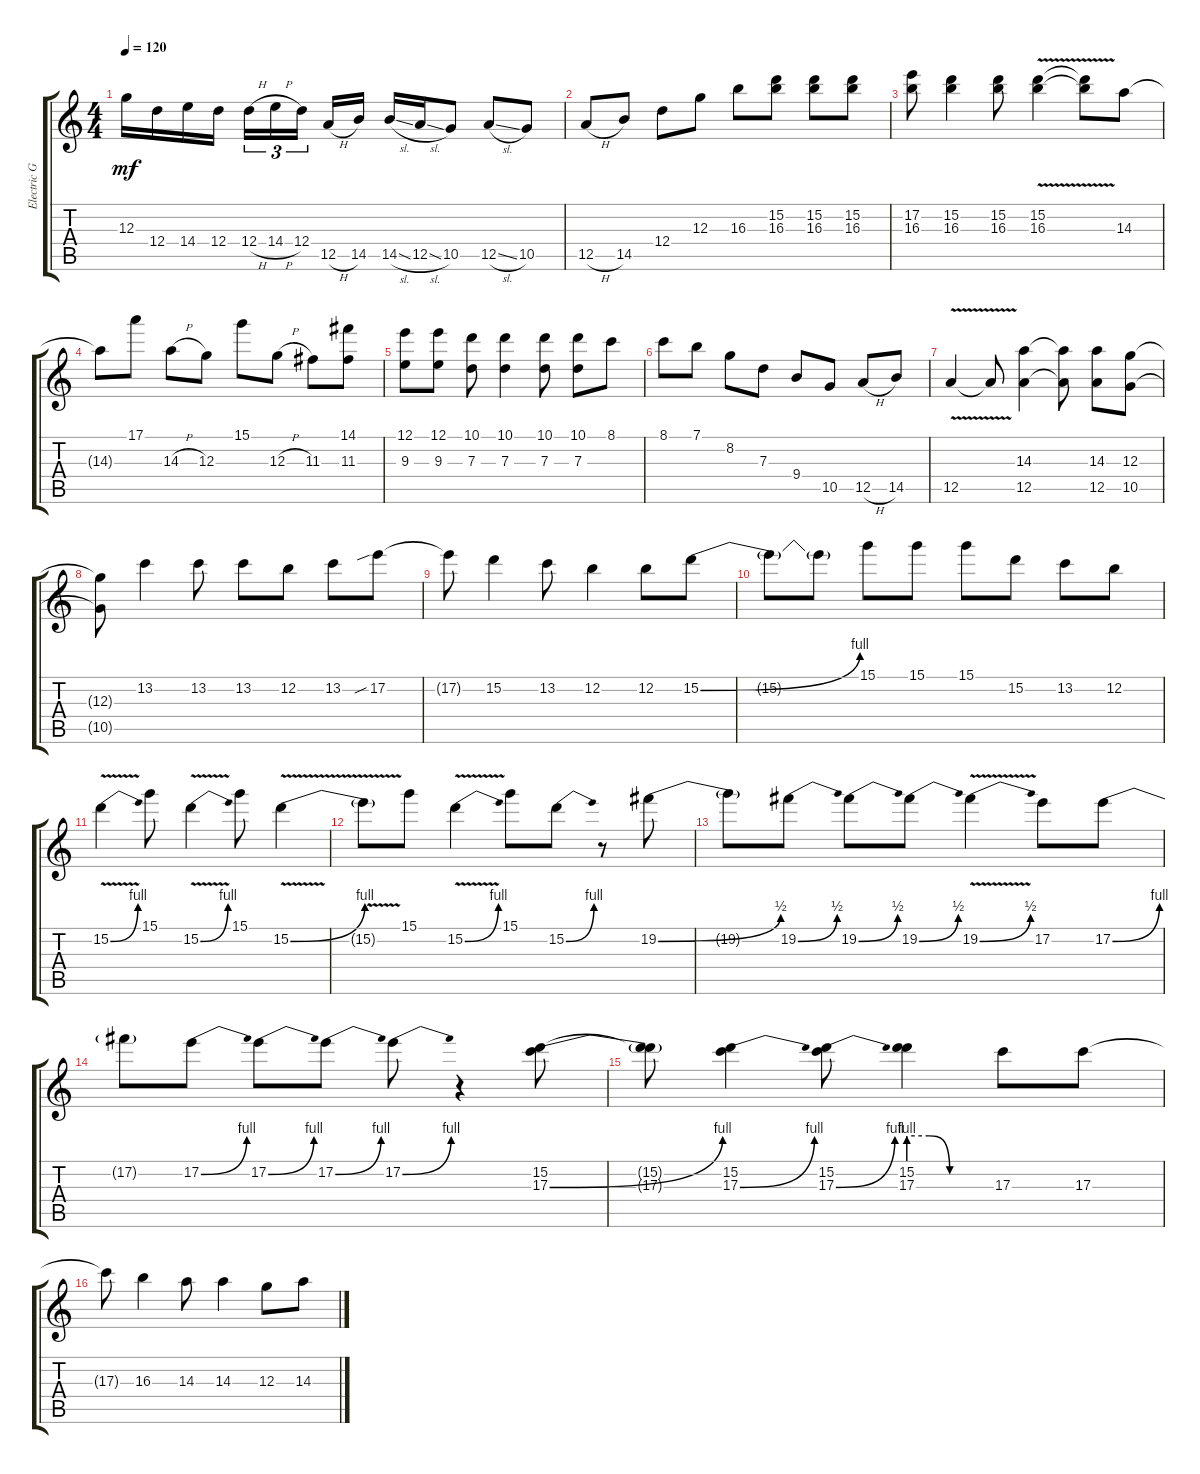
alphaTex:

\track ("Electric Guitar" "Electric G") {instrument overdrivenguitar}
\staff {score tabs}
\tuning (E4 B3 G3 D3 A2 E2) {hide}
\ts (4 4)
\tempo 120
\clef g2
\ks c
12.3.16{dy mf} 12.4.16 14.4.16 12.4.16 12.4{h}.16{tu (3 2)} 14.4{h}.16{tu (3 2)} 12.4.16{tu (3 2)} 12.5{h}.16 14.5.16 14.5{sl}.16 12.5{sl}.16 10.5.8 12.5{sl}.8 10.5.8 |
12.5{h}.8 14.5.8 12.4.8 12.3.8 16.3.8 (15.2 16.3).8 (15.2 16.3).8 (15.2 16.3).8 |
(17.2 16.3).8 (15.2 16.3).4 (15.2 16.3).8 (15.2{v} 16.3).4 (15.2{v t} 16.3{t}).8 14.3.8 |
14.3{t}.8 17.1.8 14.3{h}.8 12.3.8 15.1.8 12.3{h}.8 11.3.8 (14.1 11.3).8 |
(12.1 9.3).8 (12.1 9.3).8 (10.1 7.3).8 (10.1 7.3).4 (10.1 7.3).8 (10.1 7.3).8 8.1.8 |
8.1.8 7.1.8 8.2.8 7.3.8 9.4.8 10.5.8 12.5{h}.8 14.5.8 |
12.5{v}.4 12.5{v t}.8 (14.3 12.5).4 (14.3{t} 12.5{t}).8 (14.3 12.5).8 (12.3 10.5).8 |
(12.3{t} 10.5{t}).8 13.2.4 13.2.8 13.2.8 12.2.8 13.2.8 17.2{sib}.8 |
17.2{t}.8 15.2.4 13.2.8 12.2.4 12.2.8 15.2{be (bend 0 0 60 4)}.8 |
15.2{t}.8 15.2{t}.8 15.1.8 15.1.8 15.1.8 15.2.8 13.2.8 12.2.8 |
15.2{be (bend 0 0 60 4) v}.4 15.1.8 15.2{be (bend 0 0 60 4) v}.4 15.1.8 15.2{be (bend 0 0 60 4) v}.4 |
15.2{v t}.8 15.1.8 15.2{be (bend 0 0 60 4) v}.4 15.1.8 15.2{be (bend 0 0 60 4)}.8 r.8 19.2{be (bend 0 0 60 2)}.8 |
19.2{t}.8 19.2{be (bend 0 0 60 2)}.8 19.2{be (bend 0 0 60 2)}.8 19.2{be (bend 0 0 60 2)}.8 19.2{be (bend 0 0 60 2) v}.4 17.2.8 17.2{be (bend 0 0 60 4)}.8 |
17.2{t}.8 17.2{be (bend 0 0 60 4)}.8 17.2{be (bend 0 0 60 4)}.8 17.2{be (bend 0 0 60 4)}.8 17.2{be (bend 0 0 60 4)}.8 r.4 (15.2 17.3{be (bend 0 0 60 4)}).8 |
(15.2{t} 17.3{t}).8 (15.2 17.3{be (bend 0 0 60 4)}).4 (15.2 17.3{be (bend 0 0 60 4)}).8 (15.2 17.3{be (custom 0 4 15 4 30 0 60 0)}).4 17.3.8 17.3.8 |
17.3{t}.8 16.3.4 14.3.8 14.3.4 12.3.8 14.3.8
